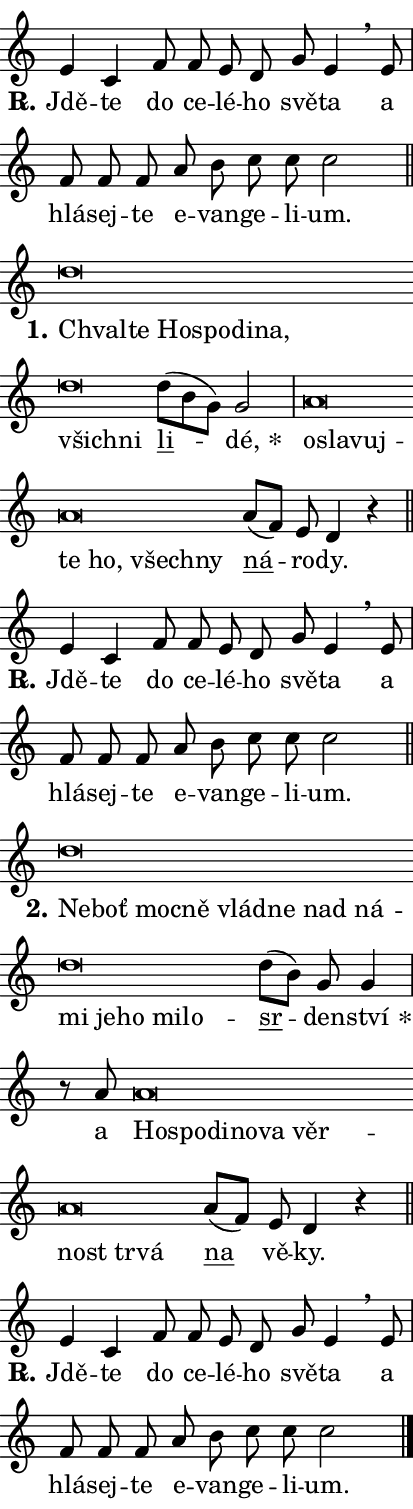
\version "2.22.1"
\header { tagline = "" }
\paper {
  indent = 0\cm
  top-margin = 0\cm
  right-margin = 0\cm
  bottom-margin = 0\cm
  left-margin = 0\cm
  paper-width = 7\cm
  page-breaking = #ly:one-page-breaking
  system-system-spacing.basic-distance = #11
  score-system-spacing.basic-distance = #11.3
  ragged-last = ##f
}


%% Author: Thomas Morley
%% https://lists.gnu.org/archive/html/lilypond-user/2020-05/msg00002.html
#(define (line-position grob)
"Returns position of @var[grob} in current system:
   @code{'start}, if at first time-step
   @code{'end}, if at last time-step
   @code{'middle} otherwise
"
  (let* ((col (ly:item-get-column grob))
         (ln (ly:grob-object col 'left-neighbor))
         (rn (ly:grob-object col 'right-neighbor))
         (col-to-check-left (if (ly:grob? ln) ln col))
         (col-to-check-right (if (ly:grob? rn) rn col))
         (break-dir-left
           (and
             (ly:grob-property col-to-check-left 'non-musical #f)
             (ly:item-break-dir col-to-check-left)))
         (break-dir-right
           (and
             (ly:grob-property col-to-check-right 'non-musical #f)
             (ly:item-break-dir col-to-check-right))))
        (cond ((eqv? 1 break-dir-left) 'start)
              ((eqv? -1 break-dir-right) 'end)
              (else 'middle))))

#(define (tranparent-at-line-position vctor)
  (lambda (grob)
  "Relying on @code{line-position} select the relevant enry from @var{vctor}.
Used to determine transparency,"
    (case (line-position grob)
      ((end) (not (vector-ref vctor 0)))
      ((middle) (not (vector-ref vctor 1)))
      ((start) (not (vector-ref vctor 2))))))

noteHeadBreakVisibility =
#(define-music-function (break-visibility)(vector?)
"Makes @code{NoteHead}s transparent relying on @var{break-visibility}"
#{
  \override NoteHead.transparent =
    #(tranparent-at-line-position break-visibility)
#})

#(define delete-ledgers-for-transparent-note-heads
  (lambda (grob)
    "Reads whether a @code{NoteHead} is transparent.
If so this @code{NoteHead} is removed from @code{'note-heads} from
@var{grob}, which is supposed to be @code{LedgerLineSpanner}.
As a result ledgers are not printed for this @code{NoteHead}"
    (let* ((nhds-array (ly:grob-object grob 'note-heads))
           (nhds-list
             (if (ly:grob-array? nhds-array)
                 (ly:grob-array->list nhds-array)
                 '()))
           ;; Relies on the transparent-property being done before
           ;; Staff.LedgerLineSpanner.after-line-breaking is executed.
           ;; This is fragile ...
           (to-keep
             (remove
               (lambda (nhd)
                 (ly:grob-property nhd 'transparent #f))
               nhds-list)))
      ;; TODO find a better method to iterate over grob-arrays, similiar
      ;; to filter/remove etc for lists
      ;; For now rebuilt from scratch
      (set! (ly:grob-object grob 'note-heads)  '())
      (for-each
        (lambda (nhd)
          (ly:pointer-group-interface::add-grob grob 'note-heads nhd))
        to-keep))))

hideNotes = {
  \noteHeadBreakVisibility #begin-of-line-visible
}
unHideNotes = {
  \noteHeadBreakVisibility #all-visible
}

% work-around for resetting accidentals
% https://lilypond.org/doc/v2.23/Documentation/notation/displaying-rhythms#unmetered-music
cadenzaMeasure = {
  \cadenzaOff
  \partial 1024 s1024
  \cadenzaOn
}

#(define-markup-command (accent layout props text) (markup?)
  "Underline accented syllable"
  (interpret-markup layout props
    #{\markup \override #'(offset . 4.3) \underline { #text }#}))

responsum = \markup \concat {
  "R" \hspace #-1.05 \path #0.1 #'((moveto 0 0.07) (lineto 0.9 0.8)) \hspace #0.05 "."
}

\layout {
    \context {
        \Staff
        \remove "Time_signature_engraver"
        \override LedgerLineSpanner.after-line-breaking = #delete-ledgers-for-transparent-note-heads
    }
    \context {
        \Voice {
            \override NoteHead.output-attributes = #'((class . "notehead"))
            \override Hairpin.height = #0.55
        }
    }
    \context {
        \Lyrics {
            \override StanzaNumber.output-attributes = #'((class . "stanzanumber"))
            \override LyricSpace.minimum-distance = #0.9
            \override LyricText.font-name = #"TeX Gyre Schola"
            \override LyricText.font-size = 1
            \override StanzaNumber.font-name = #"TeX Gyre Schola Bold"
            \override StanzaNumber.font-size = 1
        }
    }
}

% magnetic-lyrics.ily
%
%   written by
%     Jean Abou Samra <jean@abou-samra.fr>
%     Werner Lemberg <wl@gnu.org>
%
%   adapted by
%     Jiri Hon <jiri.hon@gmail.com>
%
% Version 2022-Apr-15

% https://www.mail-archive.com/lilypond-user@gnu.org/msg149350.html

#(define (Left_hyphen_pointer_engraver context)
   "Collect syllable-hyphen-syllable occurrences in lyrics and store
them in properties.  This engraver only looks to the left.  For
example, if the lyrics input is @code{foo -- bar}, it does the
following.

@itemize @bullet
@item
Set the @code{text} property of the @code{LyricHyphen} grob between
@q{foo} and @q{bar} to @code{foo}.

@item
Set the @code{left-hyphen} property of the @code{LyricText} grob with
text @q{foo} to the @code{LyricHyphen} grob between @q{foo} and
@q{bar}.
@end itemize

Use this auxiliary engraver in combination with the
@code{lyric-@/text::@/apply-@/magnetic-@/offset!} hook."
   (let ((hyphen #f)
         (text #f))
     (make-engraver
      (acknowledgers
       ((lyric-syllable-interface engraver grob source-engraver)
        (set! text grob)))
      (end-acknowledgers
       ((lyric-hyphen-interface engraver grob source-engraver)
        ;(when (not (grob::has-interface grob 'lyric-space-interface))
          (set! hyphen grob)));)
      ((stop-translation-timestep engraver)
       (when (and text hyphen)
         (ly:grob-set-object! text 'left-hyphen hyphen))
       (set! text #f)
       (set! hyphen #f)))))

#(define (lyric-text::apply-magnetic-offset! grob)
   "If the space between two syllables is less than the value in
property @code{LyricText@/.details@/.squash-threshold}, move the right
syllable to the left so that it gets concatenated with the left
syllable.

Use this function as a hook for
@code{LyricText@/.after-@/line-@/breaking} if the
@code{Left_@/hyphen_@/pointer_@/engraver} is active."
   (let ((hyphen (ly:grob-object grob 'left-hyphen #f)))
     (when hyphen
       (let ((left-text (ly:spanner-bound hyphen LEFT)))
         (when (grob::has-interface left-text 'lyric-syllable-interface)
           (let* ((common (ly:grob-common-refpoint grob left-text X))
                  (this-x-ext (ly:grob-extent grob common X))
                  (left-x-ext
                   (begin
                     ;; Trigger magnetism for left-text.
                     (ly:grob-property left-text 'after-line-breaking)
                     (ly:grob-extent left-text common X)))
                  ;; `delta` is the gap width between two syllables.
                  (delta (- (interval-start this-x-ext)
                            (interval-end left-x-ext)))
                  (details (ly:grob-property grob 'details))
                  (threshold (assoc-get 'squash-threshold details 0.2)))
             (when (< delta threshold)
               (let* (;; We have to manipulate the input text so that
                      ;; ligatures crossing syllable boundaries are not
                      ;; disabled.  For languages based on the Latin
                      ;; script this is essentially a beautification.
                      ;; However, for non-Western scripts it can be a
                      ;; necessity.
                      (lt (ly:grob-property left-text 'text))
                      (rt (ly:grob-property grob 'text))
                      (is-space (grob::has-interface hyphen 'lyric-space-interface))
                      (space (if is-space " " ""))
                      (space-markup (grob-interpret-markup grob " "))
                      (space-size (interval-length (ly:stencil-extent space-markup X)))
                      (extra-delta (if is-space space-size 0))
                      ;; Append new syllable.
                      (ltrt-space (if (and (string? lt) (string? rt))
                                (string-append lt space rt)
                                (make-concat-markup (list lt space rt))))
                      ;; Right-align `ltrt` to the right side.
                      (ltrt-space-markup (grob-interpret-markup
                               grob
                               (make-translate-markup
                                (cons (interval-length this-x-ext) 0)
                                (make-right-align-markup ltrt-space)))))
                 (begin
                   ;; Don't print `left-text`.
                   (ly:grob-set-property! left-text 'stencil #f)
                   ;; Set text and stencil (which holds all collected
                   ;; syllables so far) and shift it to the left.
                   (ly:grob-set-property! grob 'text ltrt-space)
                   (ly:grob-set-property! grob 'stencil ltrt-space-markup)
                   (ly:grob-translate-axis! grob (- (- delta extra-delta)) X))))))))))


#(define (lyric-hyphen::displace-bounds-first grob)
   ;; Make very sure this callback isn't triggered too early.
   (let ((left (ly:spanner-bound grob LEFT))
         (right (ly:spanner-bound grob RIGHT)))
     (ly:grob-property left 'after-line-breaking)
     (ly:grob-property right 'after-line-breaking)
     (ly:lyric-hyphen::print grob)))

squashThreshold = #0.4

\layout {
  \context {
    \Lyrics
    \consists #Left_hyphen_pointer_engraver
    \override LyricText.after-line-breaking =
      #lyric-text::apply-magnetic-offset!
    \override LyricHyphen.stencil = #lyric-hyphen::displace-bounds-first
    \override LyricText.details.squash-threshold = \squashThreshold
    \override LyricHyphen.minimum-distance = 0
    \override LyricHyphen.minimum-length = \squashThreshold
  }
}

squash = \override LyricText.details.squash-threshold = 9999
unSquash = \override LyricText.details.squash-threshold = \squashThreshold

left = \override LyricText.self-alignment-X = #LEFT
unLeft = \revert LyricText.self-alignment-X

starOffset = #(lambda (grob) 
                (let ((x_offset (ly:self-alignment-interface::aligned-on-x-parent grob)))
                  (if (= x_offset 0) 0 (+ x_offset 1.2))))

star = #(define-music-function (syllable)(string?)
"Append star separator at the end of a syllable"
#{
  \once \override LyricText.X-offset = #starOffset
  \lyricmode { \markup {
    #syllable
    \override #'((font-name . "TeX Gyre Schola Bold")) \hspace #0.2 \lower #0.65 \larger "*"
  } }
#})

starAccent = #(define-music-function (syllable)(string?)
"Append star separator at the end of a syllable and make accent"
#{
  \once \override LyricText.X-offset = #starOffset
  \lyricmode { \markup {
    \accent #syllable
    \override #'((font-name . "TeX Gyre Schola Bold")) \hspace #0.2 \lower #0.65 \larger "*"
  } }
#})

breath = #(define-music-function (syllable)(string?)
"Append breathing indicator at the end of a syllable"
#{
  \lyricmode { \markup { #syllable "+" } }
#})

optionalBreath = #(define-music-function (syllable)(string?)
"Append optional breathing indicator at the end of a syllable"
#{
  \lyricmode { \markup { #syllable "(+)" } }
#})


\score {
    <<
        \new Voice = "melody" { \cadenzaOn \key c \major \relative { e'4 c f8 f e d \bar "" g e4 \breathe e8 \cadenzaMeasure \bar "|" f f f \bar "" a b c c c2 \cadenzaMeasure \bar "||" \break } }
        \new Lyrics \lyricsto "melody" { \lyricmode { \set stanza = \responsum
Jdě -- te do ce -- lé -- ho svě -- ta a hlá -- sej -- te e -- van -- ge -- li -- um. } }
    >>
    \layout {}
}

\score {
    <<
        \new Voice = "melody" { \cadenzaOn \key c \major \relative { d''\breve*1/16 \hideNotes \breve*1/16 \bar "" \breve*1/16 \bar "" \breve*1/16 \bar "" \breve*1/16 \bar "" \breve*1/16 \bar "" \breve*1/16 \breve*1/16 \bar "" \unHideNotes \bar "" d8[( b g)] g2 \cadenzaMeasure \bar "|" a\breve*1/16 \hideNotes \breve*1/16 \bar "" \breve*1/16 \bar "" \breve*1/16 \bar "" \breve*1/16 \bar "" \breve*1/16 \breve*1/16 \bar "" \unHideNotes \bar "" a8[( f)] e d4 r \cadenzaMeasure \bar "||" \break } }
        \new Lyrics \lyricsto "melody" { \lyricmode { \set stanza = "1."
\left Chval -- \squash te Ho -- spo -- di -- na, všich -- ni \unLeft \unSquash \markup \accent li -- \star dé, \left o -- \squash sla -- vuj -- te ho, všech -- ny \unLeft \unSquash \markup \accent ná -- ro -- dy. } }
    >>
    \layout {}
}

\score {
    <<
        \new Voice = "melody" { \cadenzaOn \key c \major \relative { e'4 c f8 f e d \bar "" g e4 \breathe e8 \cadenzaMeasure \bar "|" f f f \bar "" a b c c c2 \cadenzaMeasure \bar "||" \break } }
        \new Lyrics \lyricsto "melody" { \lyricmode { \set stanza = \responsum
Jdě -- te do ce -- lé -- ho svě -- ta a hlá -- sej -- te e -- van -- ge -- li -- um. } }
    >>
    \layout {}
}

\score {
    <<
        \new Voice = "melody" { \cadenzaOn \key c \major \relative { d''\breve*1/16 \hideNotes \breve*1/16 \bar "" \breve*1/16 \bar "" \breve*1/16 \bar "" \breve*1/16 \bar "" \breve*1/16 \bar "" \breve*1/16 \bar "" \breve*1/16 \bar "" \breve*1/16 \bar "" \breve*1/16 \bar "" \breve*1/16 \bar "" \breve*1/16 \breve*1/16 \bar "" \unHideNotes \bar "" d8[( b)] g g4 \cadenzaMeasure \bar "|" r8 a8 a\breve*1/16 \hideNotes \breve*1/16 \bar "" \breve*1/16 \bar "" \breve*1/16 \bar "" \breve*1/16 \bar "" \breve*1/16 \bar "" \breve*1/16 \bar "" \breve*1/16 \breve*1/16 \bar "" \unHideNotes \bar "" a8[( f)] e d4 r \cadenzaMeasure \bar "||" \break } }
        \new Lyrics \lyricsto "melody" { \lyricmode { \set stanza = "2."
\left Ne -- \squash boť moc -- ně vlád -- ne nad ná -- mi je -- ho mi -- lo -- \unLeft \unSquash \markup \accent sr -- den -- \star ství a \left Ho -- \squash spo -- di -- no -- va věr -- nost tr -- vá \unLeft \unSquash \markup \accent na vě -- ky. } }
    >>
    \layout {}
}

\score {
    <<
        \new Voice = "melody" { \cadenzaOn \key c \major \relative { e'4 c f8 f e d \bar "" g e4 \breathe e8 \cadenzaMeasure \bar "|" f f f \bar "" a b c c c2 \cadenzaMeasure \bar "||" \break } \bar "|." }
        \new Lyrics \lyricsto "melody" { \lyricmode { \set stanza = \responsum
Jdě -- te do ce -- lé -- ho svě -- ta a hlá -- sej -- te e -- van -- ge -- li -- um. } }
    >>
    \layout {}
}
